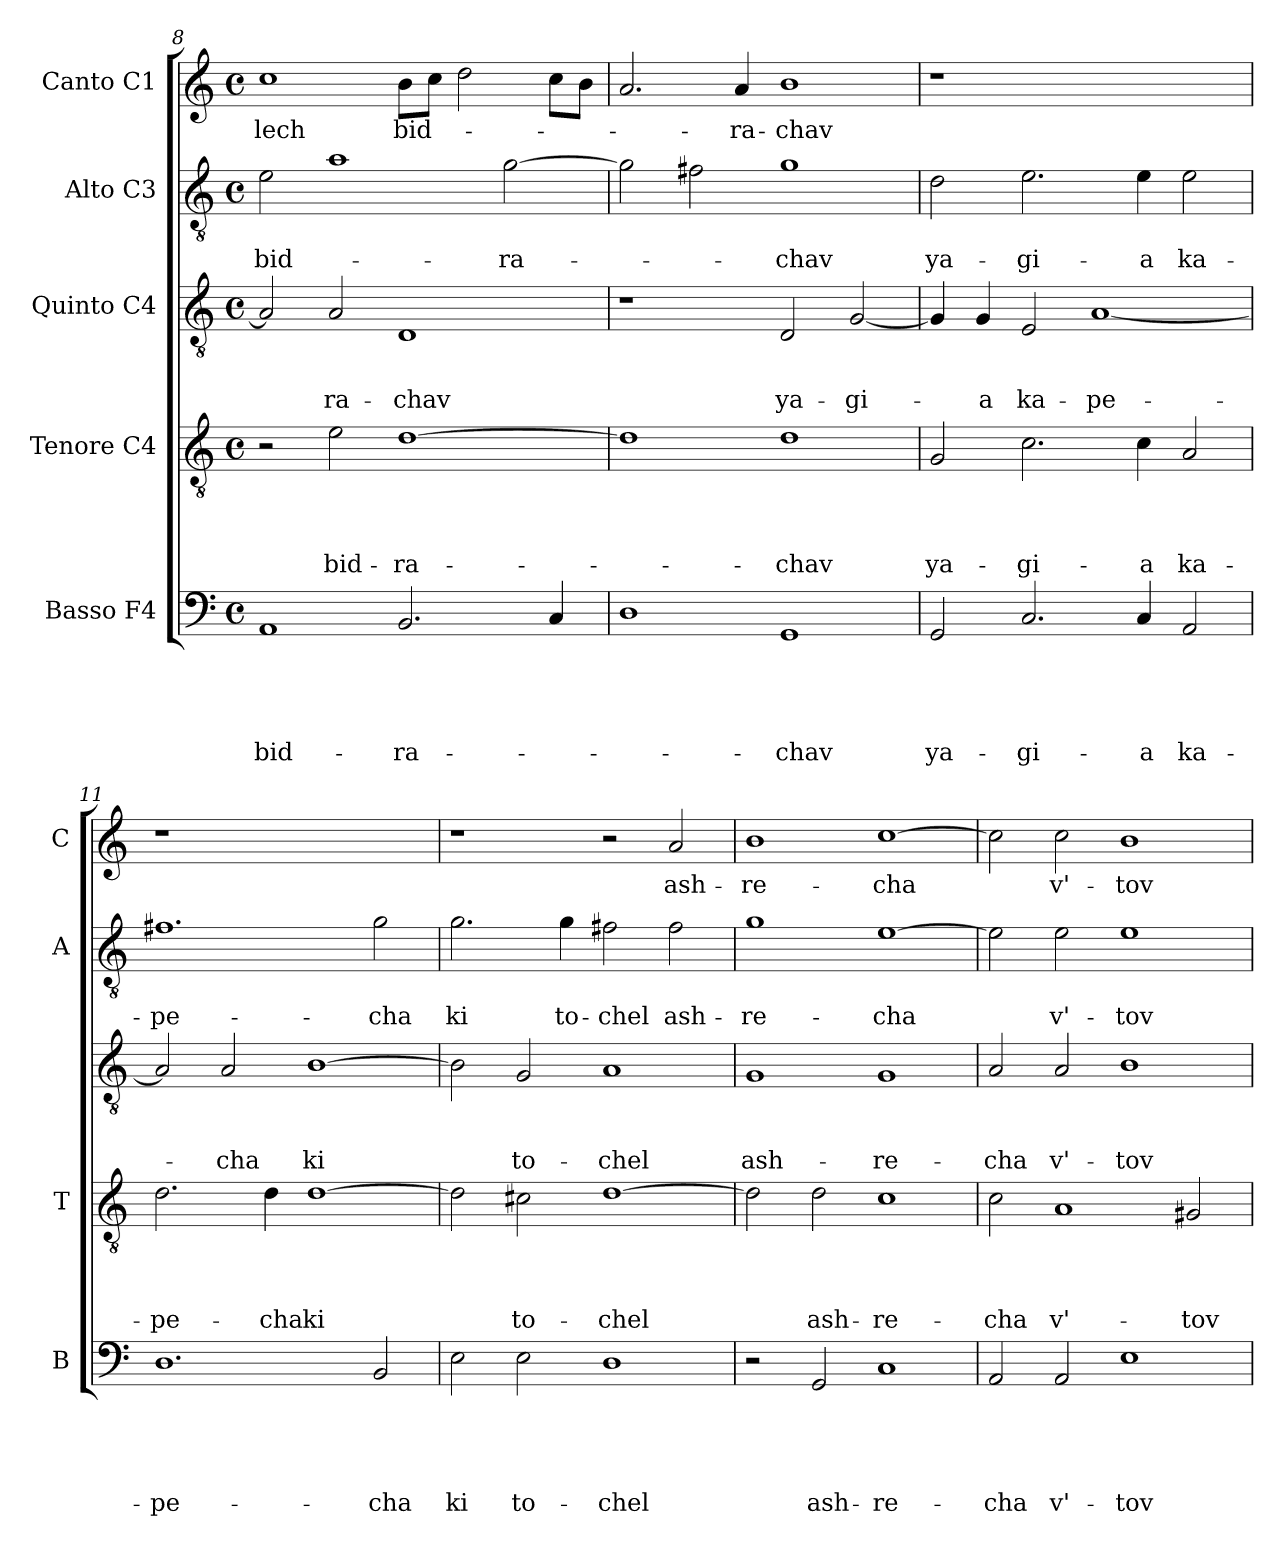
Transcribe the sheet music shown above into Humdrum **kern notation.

**kern	**text	**text	**text	**text	**text	**kern	**text	**text	**text	**text	**kern	**text	**text	**text	**kern	**text	**text	**kern	**text
*part5	*part5	*part5	*part5	*part5	*part5	*part4	*part4	*part4	*part4	*part4	*part3	*part3	*part3	*part3	*part2	*part2	*part2	*part1	*part1
*staff5	*staff5	*staff5	*staff5	*staff5	*staff5	*staff4	*staff4	*staff4	*staff4	*staff4	*staff3	*staff3	*staff3	*staff3	*staff2	*staff2	*staff2	*staff1	*staff1
*I"Basso F4	*	*	*	*	*	*I"Tenore C4	*	*	*	*	*I"Quinto C4	*	*	*	*I"Alto C3	*	*	*I"Canto C1	*
*I'B	*	*	*	*	*	*I'T	*	*	*	*	*	*	*	*	*I'A	*	*	*I'C	*
*clefF4	*	*	*	*	*	*clefGv2	*	*	*	*	*clefGv2	*	*	*	*clefGv2	*	*	*clefG2	*
*k[]	*	*	*	*	*	*k[]	*	*	*	*	*k[]	*	*	*	*k[]	*	*	*k[]	*
*C:	*	*	*	*	*	*C:	*	*	*	*	*C:	*	*	*	*C:	*	*	*C:	*
*M4/4	*	*	*	*	*	*M4/4	*	*	*	*	*M4/4	*	*	*	*M4/4	*	*	*M4/4	*
*met(c)	*	*	*	*	*	*met(c)	*	*	*	*	*met(c)	*	*	*	*met(c)	*	*	*met(c)	*
=8	=8	=8	=8	=8	=8	=8	=8	=8	=8	=8	=8	=8	=8	=8	=8	=8	=8	=8	=8
!	!	!	!	!	!LO:LY:b	!	!	!	!	!	!	!	!	!	!	!	!LO:LY:b	!	!LO:LY:b
1AA	.	.	.	.	bid-	2r	.	.	.	.	2A/]	.	.	.	2e\	.	bid-	1cc	-lech
!	!	!	!	!	!	!	!	!	!	!LO:LY:b	!	!	!	!LO:LY:b	!	!	!	!	!
.	.	.	.	.	.	2e\	.	.	.	bid-	2A/	.	.	-ra-	1a	.	.	.	.
!	!	!	!	!	!LO:LY:b	!	!	!	!	!LO:LY:b	!	!	!	!LO:LY:b	!	!	!	!	!LO:LY:b
2.BB/	.	.	.	.	-ra-	[1d	.	.	.	-ra-	1D	.	.	-chav	.	.	.	8b\L	bid-
.	.	.	.	.	.	.	.	.	.	.	.	.	.	.	.	.	.	8cc\J	.
.	.	.	.	.	.	.	.	.	.	.	.	.	.	.	.	.	.	2dd\	.
!	!	!	!	!	!	!	!	!	!	!	!	!	!	!	!	!	!LO:LY:b	!	!
.	.	.	.	.	.	.	.	.	.	.	.	.	.	.	[2g\	.	-ra-	.	.
4C/	.	.	.	.	.	.	.	.	.	.	.	.	.	.	.	.	.	8cc\L	.
.	.	.	.	.	.	.	.	.	.	.	.	.	.	.	.	.	.	8b\J	.
=9	=9	=9	=9	=9	=9	=9	=9	=9	=9	=9	=9	=9	=9	=9	=9	=9	=9	=9	=9
1D	.	.	.	.	.	1d]	.	.	.	.	1r	.	.	.	2g\]	.	.	2.a/	.
.	.	.	.	.	.	.	.	.	.	.	.	.	.	.	2f#X\	.	.	.	.
!	!	!	!	!	!	!	!	!	!	!	!	!	!	!	!	!	!	!	!LO:LY:b
.	.	.	.	.	.	.	.	.	.	.	.	.	.	.	.	.	.	4a/	-ra-
!	!	!	!	!	!LO:LY:b	!	!	!	!	!LO:LY:b	!	!	!	!LO:LY:b	!	!	!LO:LY:b	!	!LO:LY:b
1GG	.	.	.	.	-chav	1d	.	.	.	-chav	2D/	.	.	ya-	1g	.	-chav	1b	-chav
!	!	!	!	!	!	!	!	!	!	!	!	!	!	!LO:LY:b	!	!	!	!	!
.	.	.	.	.	.	.	.	.	.	.	[2G/	.	.	-gi-	.	.	.	.	.
=10	=10	=10	=10	=10	=10	=10	=10	=10	=10	=10	=10	=10	=10	=10	=10	=10	=10	=10	=10
!	!	!	!	!	!LO:LY:b	!	!	!	!	!LO:LY:b	!	!	!	!	!	!	!LO:LY:b	!	!
2GG/	.	.	.	.	ya-	2G/	.	.	.	ya-	4G/]	.	.	.	2d\	.	ya-	1r	.
!	!	!	!	!	!	!	!	!	!	!	!	!	!	!LO:LY:b	!	!	!	!	!
.	.	.	.	.	.	.	.	.	.	.	4G/	.	.	-a	.	.	.	.	.
!	!	!	!	!	!LO:LY:b	!	!	!	!	!LO:LY:b	!	!	!	!LO:LY:b	!	!	!LO:LY:b	!	!
2.C/	.	.	.	.	-gi-	2.c\	.	.	.	-gi-	2E/	.	.	ka-	2.e\	.	-gi-	.	.
!	!	!	!	!	!	!	!	!	!	!	!	!	!	!LO:LY:b	!	!	!	!	!
.	.	.	.	.	.	.	.	.	.	.	[1A	.	.	-pe-	.	.	.	1ryy	.
!	!	!	!	!	!LO:LY:b	!	!	!	!	!LO:LY:b	!	!	!	!	!	!	!LO:LY:b	!	!
4C/	.	.	.	.	-a	4c\	.	.	.	-a	.	.	.	.	4e\	.	-a	.	.
!	!	!	!	!	!LO:LY:b	!	!	!	!	!LO:LY:b	!	!	!	!	!	!	!LO:LY:b	!	!
2AA/	.	.	.	.	ka-	2A/	.	.	.	ka-	.	.	.	.	2e\	.	ka-	.	.
=11	=11	=11	=11	=11	=11	=11	=11	=11	=11	=11	=11	=11	=11	=11	=11	=11	=11	=11	=11
!	!	!	!	!	!LO:LY:b	!	!	!	!	!LO:LY:b	!	!	!	!	!	!	!LO:LY:b	!	!
1.D	.	.	.	.	-pe-	2.d\	.	.	.	-pe-	2A/]	.	.	.	1.f#X	.	-pe-	1r	.
!	!	!	!	!	!	!	!	!	!	!	!	!	!	!LO:LY:b	!	!	!	!	!
.	.	.	.	.	.	.	.	.	.	.	2A/	.	.	-cha	.	.	.	.	.
!	!	!	!	!	!	!	!	!	!	!LO:LY:b	!	!	!	!	!	!	!	!	!
.	.	.	.	.	.	4d\	.	.	.	-cha	.	.	.	.	.	.	.	.	.
!	!	!	!	!	!	!	!	!	!	!LO:LY:b	!	!	!	!LO:LY:b	!	!	!	!	!
.	.	.	.	.	.	[1d	.	.	.	ki	[1B	.	.	ki	.	.	.	1ryy	.
!	!	!	!	!	!LO:LY:b	!	!	!	!	!	!	!	!	!	!	!	!LO:LY:b	!	!
2BB/	.	.	.	.	-cha	.	.	.	.	.	.	.	.	.	2g\	.	-cha	.	.
=12	=12	=12	=12	=12	=12	=12	=12	=12	=12	=12	=12	=12	=12	=12	=12	=12	=12	=12	=12
!	!	!	!	!	!LO:LY:b	!	!	!	!	!	!	!	!	!	!	!	!LO:LY:b	!	!
2E\	.	.	.	.	ki	2d\]	.	.	.	.	2B\]	.	.	.	2.g\	.	ki	1r	.
!	!	!	!	!	!LO:LY:b	!	!	!	!	!LO:LY:b	!	!	!	!LO:LY:b	!	!	!	!	!
2E\	.	.	.	.	to-	2c#X\	.	.	.	to-	2G/	.	.	to-	.	.	.	.	.
!	!	!	!	!	!	!	!	!	!	!	!	!	!	!	!	!	!LO:LY:b	!	!
.	.	.	.	.	.	.	.	.	.	.	.	.	.	.	4g\	.	to-	.	.
!	!	!	!	!	!LO:LY:b	!	!	!	!	!LO:LY:b	!	!	!	!LO:LY:b	!	!	!LO:LY:b	!	!
1D	.	.	.	.	-chel	[1d	.	.	.	-chel	1A	.	.	-chel	2f#X\	.	-chel	2r	.
!	!	!	!	!	!	!	!	!	!	!	!	!	!	!	!	!	!LO:LY:b	!	!LO:LY:b
.	.	.	.	.	.	.	.	.	.	.	.	.	.	.	2f#\	.	ash-	2a/	ash-
!!LO:LB:g=z
=13	=13	=13	=13	=13	=13	=13	=13	=13	=13	=13	=13	=13	=13	=13	=13	=13	=13	=13	=13
!	!	!	!	!	!	!	!	!	!	!	!	!	!	!LO:LY:b	!	!	!LO:LY:b	!	!LO:LY:b
2r	.	.	.	.	.	2d\]	.	.	.	.	1G	.	.	ash-	1g	.	-re-	1b	-re-
!	!	!	!	!	!LO:LY:b	!	!	!	!	!LO:LY:b	!	!	!	!	!	!	!	!	!
2GG/	.	.	.	.	ash-	2d\	.	.	.	ash-	.	.	.	.	.	.	.	.	.
!	!	!	!	!	!LO:LY:b	!	!	!	!	!LO:LY:b	!	!	!	!LO:LY:b	!	!	!LO:LY:b	!	!LO:LY:b
1C	.	.	.	.	-re-	1c	.	.	.	-re-	1G	.	.	-re-	[1e	.	-cha	[1cc	-cha
=14	=14	=14	=14	=14	=14	=14	=14	=14	=14	=14	=14	=14	=14	=14	=14	=14	=14	=14	=14
!	!	!	!	!	!LO:LY:b	!	!	!	!	!LO:LY:b	!	!	!	!LO:LY:b	!	!	!	!	!
2AA/	.	.	.	.	-cha	2c\	.	.	.	-cha	2A/	.	.	-cha	2e\]	.	.	2cc\]	.
!	!	!	!	!	!LO:LY:b	!	!	!	!	!LO:LY:b	!	!	!	!LO:LY:b	!	!	!LO:LY:b	!	!LO:LY:b
2AA/	.	.	.	.	v'-	1A	.	.	.	v'-	2A/	.	.	v'-	2e\	.	v'-	2cc\	v'-
!	!	!	!	!	!LO:LY:b	!	!	!	!	!	!	!	!	!LO:LY:b	!	!	!LO:LY:b	!	!LO:LY:b
1E	.	.	.	.	-tov-	.	.	.	.	.	1B	.	.	-tov-	1e	.	-tov	1b	-tov
!	!	!	!	!	!	!	!	!	!	!LO:LY:b	!	!	!	!	!	!	!	!	!
.	.	.	.	.	.	2G#X/	.	.	.	-tov-	.	.	.	.	.	.	.	.	.
=	=	=	=	=	=	=	=	=	=	=	=	=	=	=	=	=	=	=	=
*-	*-	*-	*-	*-	*-	*-	*-	*-	*-	*-	*-	*-	*-	*-	*-	*-	*-	*-	*-
